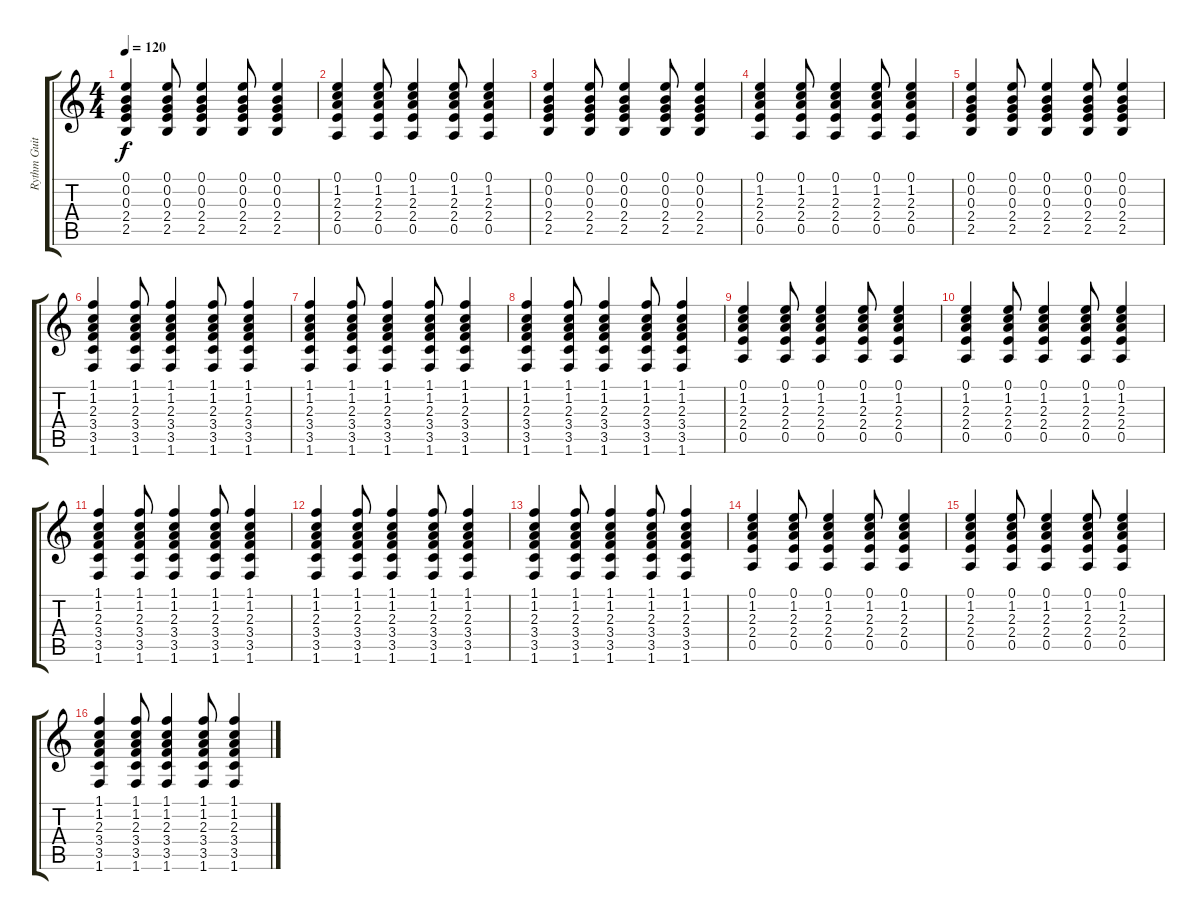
\track ("Rythm Guitar" "Rythm Guit") {instrument overdrivenguitar}
\staff {score tabs}
\tuning (E4 B3 G3 D3 A2 E2) {hide}
\ts (4 4)
\tempo 120
\clef g2
\ks c
(0.1 0.2 0.3 2.4 2.5).4{dy f} (0.1 0.2 0.3 2.4 2.5).8 (0.1 0.2 0.3 2.4 2.5).4 (0.1 0.2 0.3 2.4 2.5).8 (0.1 0.2 0.3 2.4 2.5).4 |
(0.1 1.2 2.3 2.4 0.5).4 (0.1 1.2 2.3 2.4 0.5).8 (0.1 1.2 2.3 2.4 0.5).4 (0.1 1.2 2.3 2.4 0.5).8 (0.1 1.2 2.3 2.4 0.5).4 |
(0.1 0.2 0.3 2.4 2.5).4 (0.1 0.2 0.3 2.4 2.5).8 (0.1 0.2 0.3 2.4 2.5).4 (0.1 0.2 0.3 2.4 2.5).8 (0.1 0.2 0.3 2.4 2.5).4 |
(0.1 1.2 2.3 2.4 0.5).4 (0.1 1.2 2.3 2.4 0.5).8 (0.1 1.2 2.3 2.4 0.5).4 (0.1 1.2 2.3 2.4 0.5).8 (0.1 1.2 2.3 2.4 0.5).4 |
(0.1 0.2 0.3 2.4 2.5).4 (0.1 0.2 0.3 2.4 2.5).8 (0.1 0.2 0.3 2.4 2.5).4 (0.1 0.2 0.3 2.4 2.5).8 (0.1 0.2 0.3 2.4 2.5).4 |
(1.1 1.2 2.3 3.4 3.5 1.6).4 (1.1 1.2 2.3 3.4 3.5 1.6).8 (1.1 1.2 2.3 3.4 3.5 1.6).4 (1.1 1.2 2.3 3.4 3.5 1.6).8 (1.1 1.2 2.3 3.4 3.5 1.6).4 |
(1.1 1.2 2.3 3.4 3.5 1.6).4 (1.1 1.2 2.3 3.4 3.5 1.6).8 (1.1 1.2 2.3 3.4 3.5 1.6).4 (1.1 1.2 2.3 3.4 3.5 1.6).8 (1.1 1.2 2.3 3.4 3.5 1.6).4 |
(1.1 1.2 2.3 3.4 3.5 1.6).4 (1.1 1.2 2.3 3.4 3.5 1.6).8 (1.1 1.2 2.3 3.4 3.5 1.6).4 (1.1 1.2 2.3 3.4 3.5 1.6).8 (1.1 1.2 2.3 3.4 3.5 1.6).4 |
(0.1 1.2 2.3 2.4 0.5).4 (0.1 1.2 2.3 2.4 0.5).8 (0.1 1.2 2.3 2.4 0.5).4 (0.1 1.2 2.3 2.4 0.5).8 (0.1 1.2 2.3 2.4 0.5).4 |
(0.1 1.2 2.3 2.4 0.5).4 (0.1 1.2 2.3 2.4 0.5).8 (0.1 1.2 2.3 2.4 0.5).4 (0.1 1.2 2.3 2.4 0.5).8 (0.1 1.2 2.3 2.4 0.5).4 |
(1.1 1.2 2.3 3.4 3.5 1.6).4 (1.1 1.2 2.3 3.4 3.5 1.6).8 (1.1 1.2 2.3 3.4 3.5 1.6).4 (1.1 1.2 2.3 3.4 3.5 1.6).8 (1.1 1.2 2.3 3.4 3.5 1.6).4 |
(1.1 1.2 2.3 3.4 3.5 1.6).4 (1.1 1.2 2.3 3.4 3.5 1.6).8 (1.1 1.2 2.3 3.4 3.5 1.6).4 (1.1 1.2 2.3 3.4 3.5 1.6).8 (1.1 1.2 2.3 3.4 3.5 1.6).4 |
(1.1 1.2 2.3 3.4 3.5 1.6).4 (1.1 1.2 2.3 3.4 3.5 1.6).8 (1.1 1.2 2.3 3.4 3.5 1.6).4 (1.1 1.2 2.3 3.4 3.5 1.6).8 (1.1 1.2 2.3 3.4 3.5 1.6).4 |
(0.1 1.2 2.3 2.4 0.5).4 (0.1 1.2 2.3 2.4 0.5).8 (0.1 1.2 2.3 2.4 0.5).4 (0.1 1.2 2.3 2.4 0.5).8 (0.1 1.2 2.3 2.4 0.5).4 |
(0.1 1.2 2.3 2.4 0.5).4 (0.1 1.2 2.3 2.4 0.5).8 (0.1 1.2 2.3 2.4 0.5).4 (0.1 1.2 2.3 2.4 0.5).8 (0.1 1.2 2.3 2.4 0.5).4 |
(1.1 1.2 2.3 3.4 3.5 1.6).4 (1.1 1.2 2.3 3.4 3.5 1.6).8 (1.1 1.2 2.3 3.4 3.5 1.6).4 (1.1 1.2 2.3 3.4 3.5 1.6).8 (1.1 1.2 2.3 3.4 3.5 1.6).4
